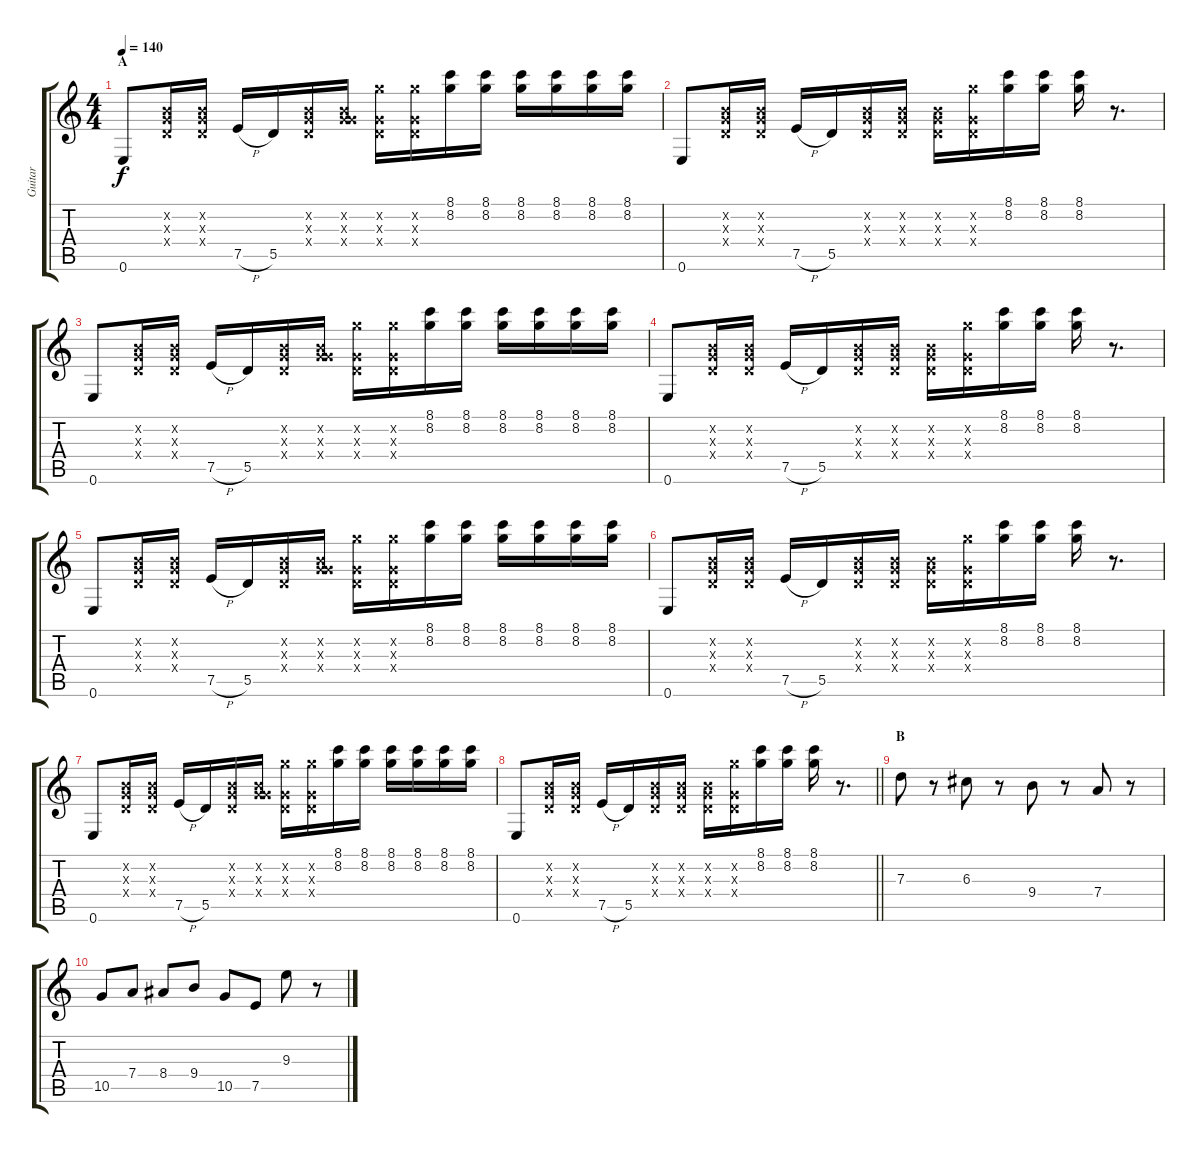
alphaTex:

\track ("Guitar" "Guitar") {instrument electricguitarclean}
\staff {score tabs}
\tuning (E4 B3 G3 D3 A2 E2) {hide}
\ts (4 4)
\section ("" "A")
\tempo 140
\clef g2
\ks c
0.6.8{dy f} (0.2{x} 0.3{x} 0.4{x}).16 (0.2{x} 0.3{x} 0.4{x}).16 7.5{h}.16 5.5.16 (0.2{x} 0.3{x} 0.4{x}).16 (0.2{x} 0.3{x} 5.4{x}).16 (8.2{x} 0.3{x} 0.4{x}).16 (8.2{x} 0.3{x} 0.4{x}).16 (8.1 8.2).16 (8.1 8.2).16 (8.1 8.2).16 (8.1 8.2).16 (8.1 8.2).16 (8.1 8.2).16 |
0.6.8 (0.2{x} 0.3{x} 0.4{x}).16 (0.2{x} 0.3{x} 0.4{x}).16 7.5{h}.16 5.5.16 (0.2{x} 0.3{x} 0.4{x}).16 (0.2{x} 0.3{x} 0.4{x}).16 (0.2{x} 0.3{x} 0.4{x}).16 (8.2{x} 0.3{x} 0.4{x}).16 (8.1 8.2).16 (8.1 8.2).16 (8.1 8.2).16 r.8{d} |
0.6.8 (0.2{x} 0.3{x} 0.4{x}).16 (0.2{x} 0.3{x} 0.4{x}).16 7.5{h}.16 5.5.16 (0.2{x} 0.3{x} 0.4{x}).16 (0.2{x} 0.3{x} 5.4{x}).16 (8.2{x} 0.3{x} 0.4{x}).16 (8.2{x} 0.3{x} 0.4{x}).16 (8.1 8.2).16 (8.1 8.2).16 (8.1 8.2).16 (8.1 8.2).16 (8.1 8.2).16 (8.1 8.2).16 |
0.6.8 (0.2{x} 0.3{x} 0.4{x}).16 (0.2{x} 0.3{x} 0.4{x}).16 7.5{h}.16 5.5.16 (0.2{x} 0.3{x} 0.4{x}).16 (0.2{x} 0.3{x} 0.4{x}).16 (0.2{x} 0.3{x} 0.4{x}).16 (8.2{x} 0.3{x} 0.4{x}).16 (8.1 8.2).16 (8.1 8.2).16 (8.1 8.2).16 r.8{d} |
0.6.8 (0.2{x} 0.3{x} 0.4{x}).16 (0.2{x} 0.3{x} 0.4{x}).16 7.5{h}.16 5.5.16 (0.2{x} 0.3{x} 0.4{x}).16 (0.2{x} 0.3{x} 5.4{x}).16 (8.2{x} 0.3{x} 0.4{x}).16 (8.2{x} 0.3{x} 0.4{x}).16 (8.1 8.2).16 (8.1 8.2).16 (8.1 8.2).16 (8.1 8.2).16 (8.1 8.2).16 (8.1 8.2).16 |
0.6.8 (0.2{x} 0.3{x} 0.4{x}).16 (0.2{x} 0.3{x} 0.4{x}).16 7.5{h}.16 5.5.16 (0.2{x} 0.3{x} 0.4{x}).16 (0.2{x} 0.3{x} 0.4{x}).16 (0.2{x} 0.3{x} 0.4{x}).16 (8.2{x} 0.3{x} 0.4{x}).16 (8.1 8.2).16 (8.1 8.2).16 (8.1 8.2).16 r.8{d} |
0.6.8 (0.2{x} 0.3{x} 0.4{x}).16 (0.2{x} 0.3{x} 0.4{x}).16 7.5{h}.16 5.5.16 (0.2{x} 0.3{x} 0.4{x}).16 (0.2{x} 0.3{x} 5.4{x}).16 (8.2{x} 0.3{x} 0.4{x}).16 (8.2{x} 0.3{x} 0.4{x}).16 (8.1 8.2).16 (8.1 8.2).16 (8.1 8.2).16 (8.1 8.2).16 (8.1 8.2).16 (8.1 8.2).16 |
\barLineRight lightlight
0.6.8 (0.2{x} 0.3{x} 0.4{x}).16 (0.2{x} 0.3{x} 0.4{x}).16 7.5{h}.16 5.5.16 (0.2{x} 0.3{x} 0.4{x}).16 (0.2{x} 0.3{x} 0.4{x}).16 (0.2{x} 0.3{x} 0.4{x}).16 (8.2{x} 0.3{x} 0.4{x}).16 (8.1 8.2).16 (8.1 8.2).16 (8.1 8.2).16 r.8{d} |
\section ("" "B")
7.3.8 r.8 6.3.8 r.8 9.4.8 r.8 7.4.8 r.8 |
10.5.8 7.4.8 8.4.8 9.4.8 10.5.8 7.5.8 9.3.8 r.8
